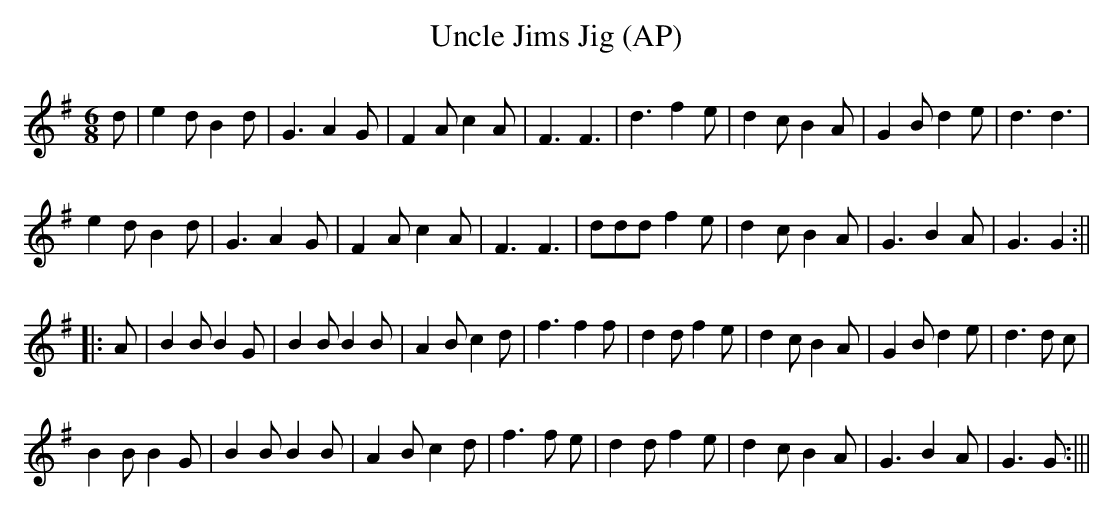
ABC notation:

X:1
T:Uncle Jims Jig (AP)
L:1/8
M:6/8
K:G
d|e2 d B2 d|G3 A2 G|F2 A c2 A|F3 F3|d3 f2 e|d2 c B2 A|G2 B d2 e|d3 d3|
e2 d B2 d|G3 A2 G|F2A c2 A|F3 F3|ddd f2 e|d2 c B2 A|G3 B2 A|G3 G2:||
||: A |B2 B B2 G|B2 B B2 B|A2 B c2 d|f3f2 f|d2 d f2 e|d2 c B2 A|G2 B d2 e|d3d c|
B2 B B2 G|B2 B B2 B|A2B c2 d|f3f e|d2 d f2 e|d2 c B2 A|G3 B2 A| G3G:|||
